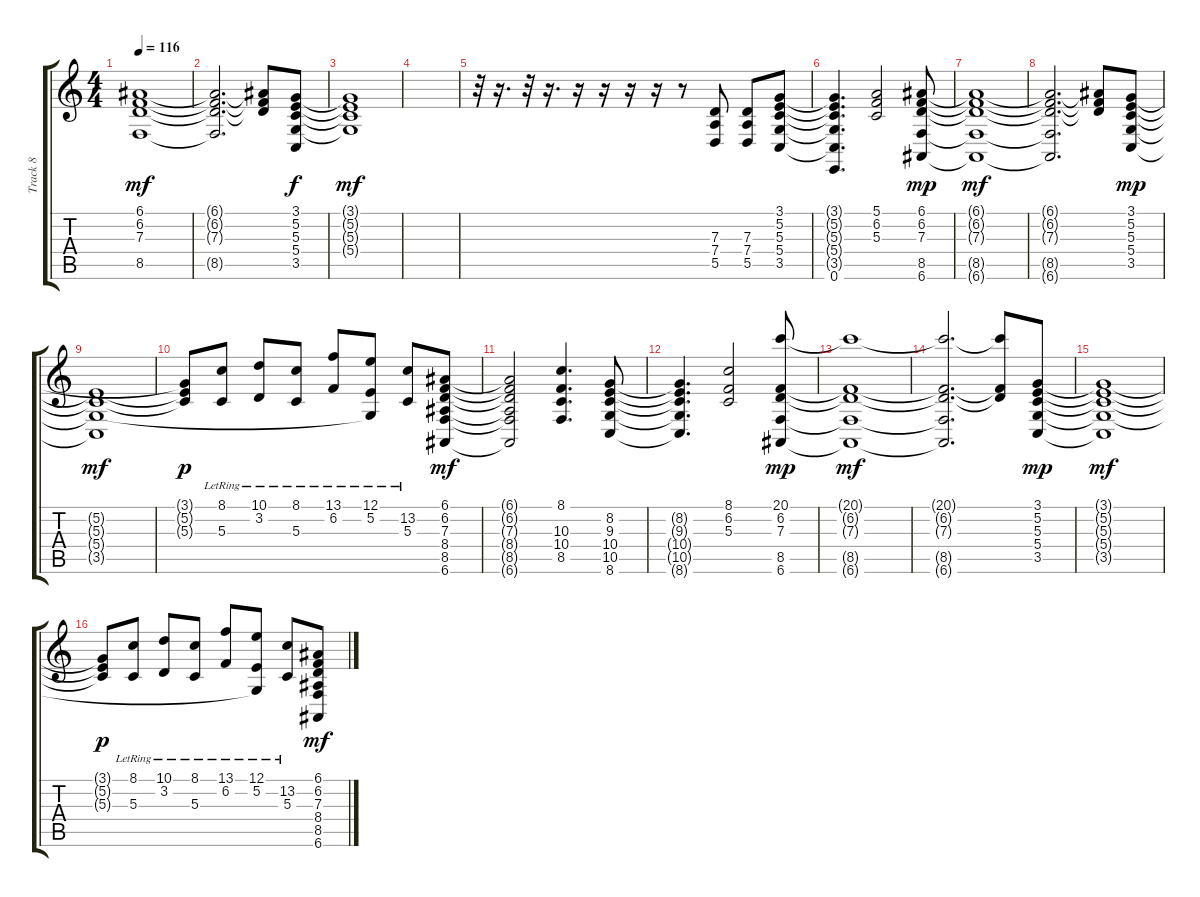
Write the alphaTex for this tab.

\track ("Track 8" "Track 8") {instrument stringensemble1}
\staff {score tabs}
\tuning (E4 B3 G3 D3 A2 E2) {hide}
\ts (4 4)
\tempo 116
\clef g2
\ks c
(6.1{t} 6.2{t} 7.3{t} 8.5{t}).1{dy mf} |
(6.1{t} 6.2{t} 7.3{t} 8.5{t}).2{d} (6.1{t} 6.2{t} 7.3{t}).8 (3.1 5.2 5.3 5.4 3.5).8{dy f} |
(3.1{t} 5.2{t} 5.3{t} 5.4{t}).1{dy mf} |
|
r.32 r.16{d} r.32 r.16{d} r.16 r.16 r.16 r.16 r.8 (7.3 7.4 5.5).8 (7.3 7.4 5.5).8 (3.1 5.2 5.3 5.4 3.5).8 |
(3.1{t} 5.2{t} 5.3{t} 5.4{t} 3.5{t} 0.6).4{d} (5.1 6.2 5.3).2 (6.1 6.2 7.3 8.5 6.6).8{dy mp} |
(6.1{t} 6.2{t} 7.3{t} 8.5{t} 6.6{t}).1{dy mf} |
(6.1{t} 6.2{t} 7.3{t} 8.5{t} 6.6{t}).2{d} (6.1{t} 6.2{t} 7.3{t}).8 (3.1 5.2 5.3 5.4 3.5).8{dy mp} |
(5.2{t} 5.3{t} 5.4{t} 3.5{t}).1{dy mf} |
(3.1{t} 5.2{t} 5.3{t}).8{dy p} (8.1{lr} 5.3).8 (10.1{lr} 3.2).8 (8.1{lr} 5.3).8 (13.1{lr} 6.2).8 (12.1{lr} 5.2 5.4{t}).8 (13.2{lr} 5.3).8 (6.1 6.2 7.3 8.4 8.5 6.6).8{dy mf} |
(6.1{t} 6.2{t} 7.3{t} 8.4{t} 8.5{t} 6.6{t}).2 (8.1 10.3 10.4 8.5).4{d} (8.2 9.3 10.4 10.5 8.6).8 |
(8.2{t} 9.3{t} 10.4{t} 10.5{t} 8.6{t}).4{d} (8.1 6.2 5.3).2 (20.1 6.2 7.3 8.5 6.6).8{dy mp} |
(20.1{t} 6.2{t} 7.3{t} 8.5{t} 6.6{t}).1{dy mf} |
(20.1{t} 6.2{t} 7.3{t} 8.5{t} 6.6{t}).2{d} (20.1{t} 6.2{t} 7.3{t}).8 (3.1 5.2 5.3 5.4 3.5).8{dy mp} |
(3.1{t} 5.2{t} 5.3{t} 5.4{t} 3.5{t}).1{dy mf} |
(3.1{t} 5.2{t} 5.3{t}).8{dy p} (8.1{lr} 5.3).8 (10.1{lr} 3.2).8 (8.1{lr} 5.3).8 (13.1{lr} 6.2).8 (12.1{lr} 5.2 5.4{t}).8 (13.2{lr} 5.3).8 (6.1 6.2 7.3 8.4 8.5 6.6).8{dy mf}
